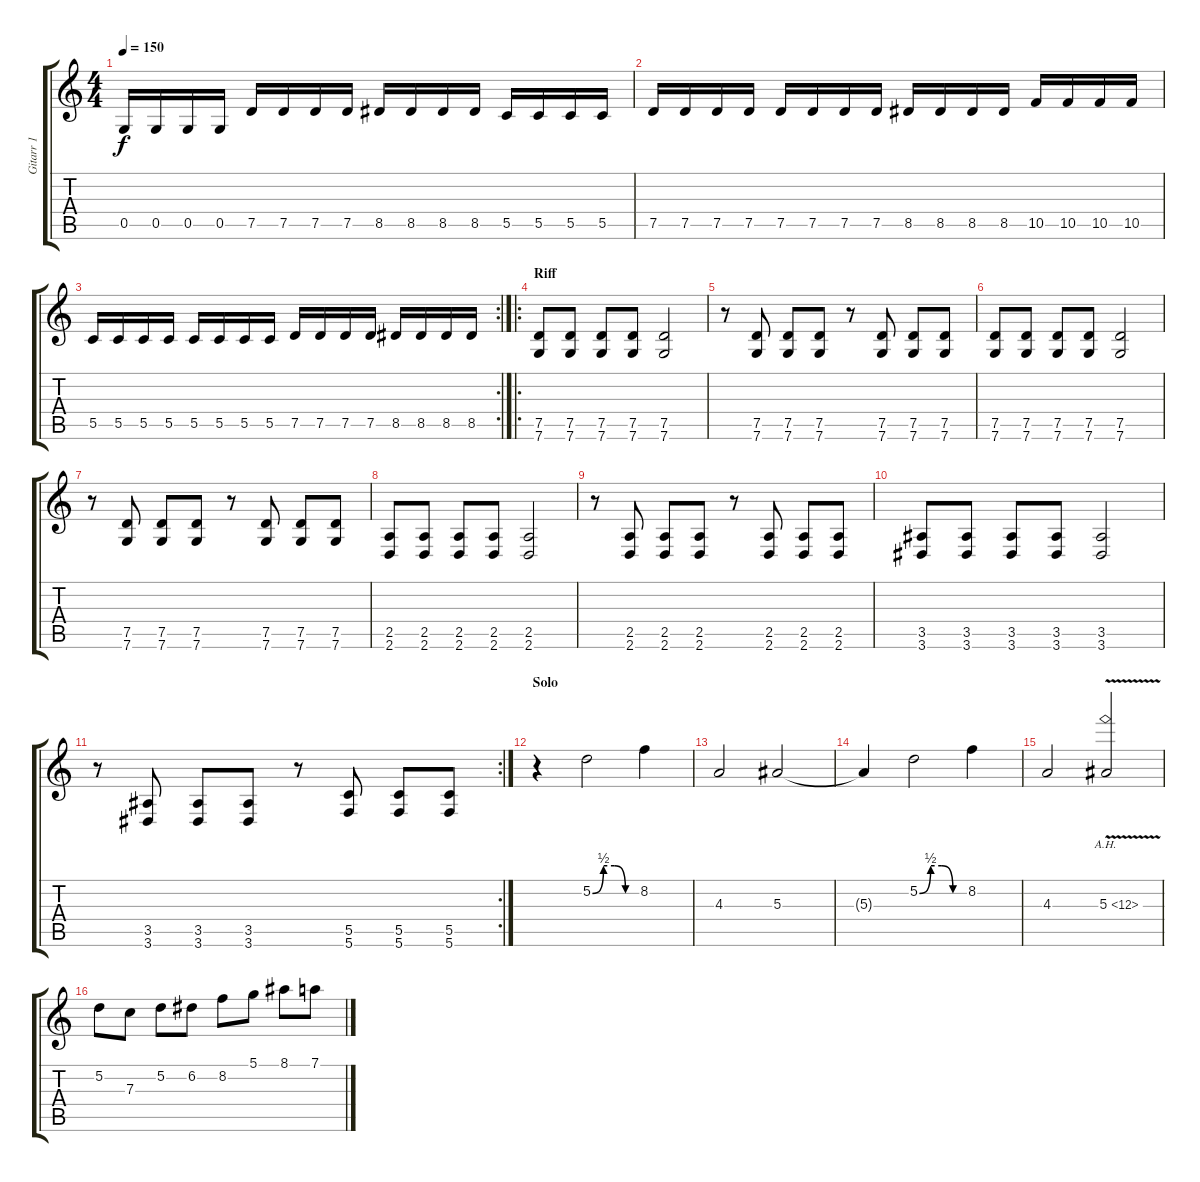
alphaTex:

\track ("Gitarr 1" "Gitarr 1") {instrument distortionguitar}
\staff {score tabs}
\tuning (D4 A3 F3 C3 G2 C2) {hide}
\ts (4 4)
\tempo 150
\clef g2
\ks c
0.5.16{dy f} 0.5.16 0.5.16 0.5.16 7.5.16 7.5.16 7.5.16 7.5.16 8.5.16 8.5.16 8.5.16 8.5.16 5.5.16 5.5.16 5.5.16 5.5.16 |
7.5.16 7.5.16 7.5.16 7.5.16 7.5.16 7.5.16 7.5.16 7.5.16 8.5.16 8.5.16 8.5.16 8.5.16 10.5.16 10.5.16 10.5.16 10.5.16 |
\rc 2
5.5.16 5.5.16 5.5.16 5.5.16 5.5.16 5.5.16 5.5.16 5.5.16 7.5.16 7.5.16 7.5.16 7.5.16 8.5.16 8.5.16 8.5.16 8.5.16 |
\ro
\section ("" "Riff")
(7.5 7.6).8 (7.5 7.6).8 (7.5 7.6).8 (7.5 7.6).8 (7.5 7.6).2 |
r.8 (7.5 7.6).8 (7.5 7.6).8 (7.5 7.6).8 r.8 (7.5 7.6).8 (7.5 7.6).8 (7.5 7.6).8 |
(7.5 7.6).8 (7.5 7.6).8 (7.5 7.6).8 (7.5 7.6).8 (7.5 7.6).2 |
r.8 (7.5 7.6).8 (7.5 7.6).8 (7.5 7.6).8 r.8 (7.5 7.6).8 (7.5 7.6).8 (7.5 7.6).8 |
(2.5 2.6).8 (2.5 2.6).8 (2.5 2.6).8 (2.5 2.6).8 (2.5 2.6).2 |
r.8 (2.5 2.6).8 (2.5 2.6).8 (2.5 2.6).8 r.8 (2.5 2.6).8 (2.5 2.6).8 (2.5 2.6).8 |
(3.5 3.6).8 (3.5 3.6).8 (3.5 3.6).8 (3.5 3.6).8 (3.5 3.6).2 |
\rc 2
r.8 (3.5 3.6).8 (3.5 3.6).8 (3.5 3.6).8 r.8 (5.5 5.6).8 (5.5 5.6).8 (5.5 5.6).8 |
\section ("" "Solo")
r.4{volume 16} 5.2{be (custom 0 0 15 2 30 2 45 0 60 0)}.2 8.2.4 |
4.3.2 5.3.2 |
5.3{t}.4{volume 16} 5.2{be (custom 0 0 15 2 30 2 45 0 60 0)}.2 8.2.4 |
4.3.2 5.3{ah 7 v}.2 |
5.2.8 7.3.8 5.2.8 6.2.8 8.2.8 5.1.8 8.1.8 7.1.8
